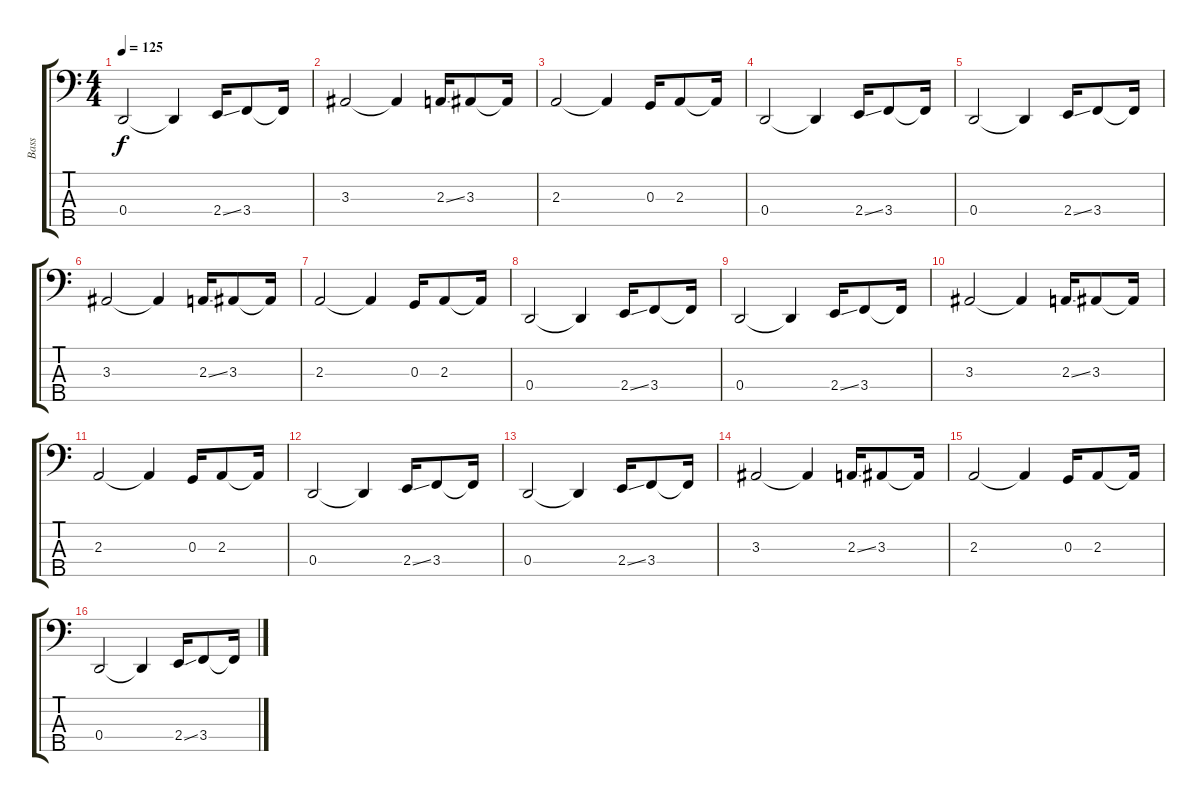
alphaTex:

\track ("Bass" "Bass") {instrument electricbassfinger}
\staff {score tabs}
\tuning (F2 C2 G1 D1 A0) {hide}
\ts (4 4)
\tempo 125
\clef f4
\ks c
0.4.2{dy f} 0.4{t}.4 2.4{ss}.16 3.4.8 3.4{t}.16 |
3.3.2 3.3{t}.4 2.3{ss}.16 3.3.8 3.3{t}.16 |
2.3.2 2.3{t}.4 0.3.16 2.3.8 2.3{t}.16 |
0.4.2 0.4{t}.4 2.4{ss}.16 3.4.8 3.4{t}.16 |
0.4.2 0.4{t}.4 2.4{ss}.16 3.4.8 3.4{t}.16 |
3.3.2 3.3{t}.4 2.3{ss}.16 3.3.8 3.3{t}.16 |
2.3.2 2.3{t}.4 0.3.16 2.3.8 2.3{t}.16 |
0.4.2 0.4{t}.4 2.4{ss}.16 3.4.8 3.4{t}.16 |
0.4.2 0.4{t}.4 2.4{ss}.16 3.4.8 3.4{t}.16 |
3.3.2 3.3{t}.4 2.3{ss}.16 3.3.8 3.3{t}.16 |
2.3.2 2.3{t}.4 0.3.16 2.3.8 2.3{t}.16 |
0.4.2 0.4{t}.4 2.4{ss}.16 3.4.8 3.4{t}.16 |
0.4.2 0.4{t}.4 2.4{ss}.16 3.4.8 3.4{t}.16 |
3.3.2 3.3{t}.4 2.3{ss}.16 3.3.8 3.3{t}.16 |
2.3.2 2.3{t}.4 0.3.16 2.3.8 2.3{t}.16 |
0.4.2 0.4{t}.4 2.4{ss}.16 3.4.8 3.4{t}.16
